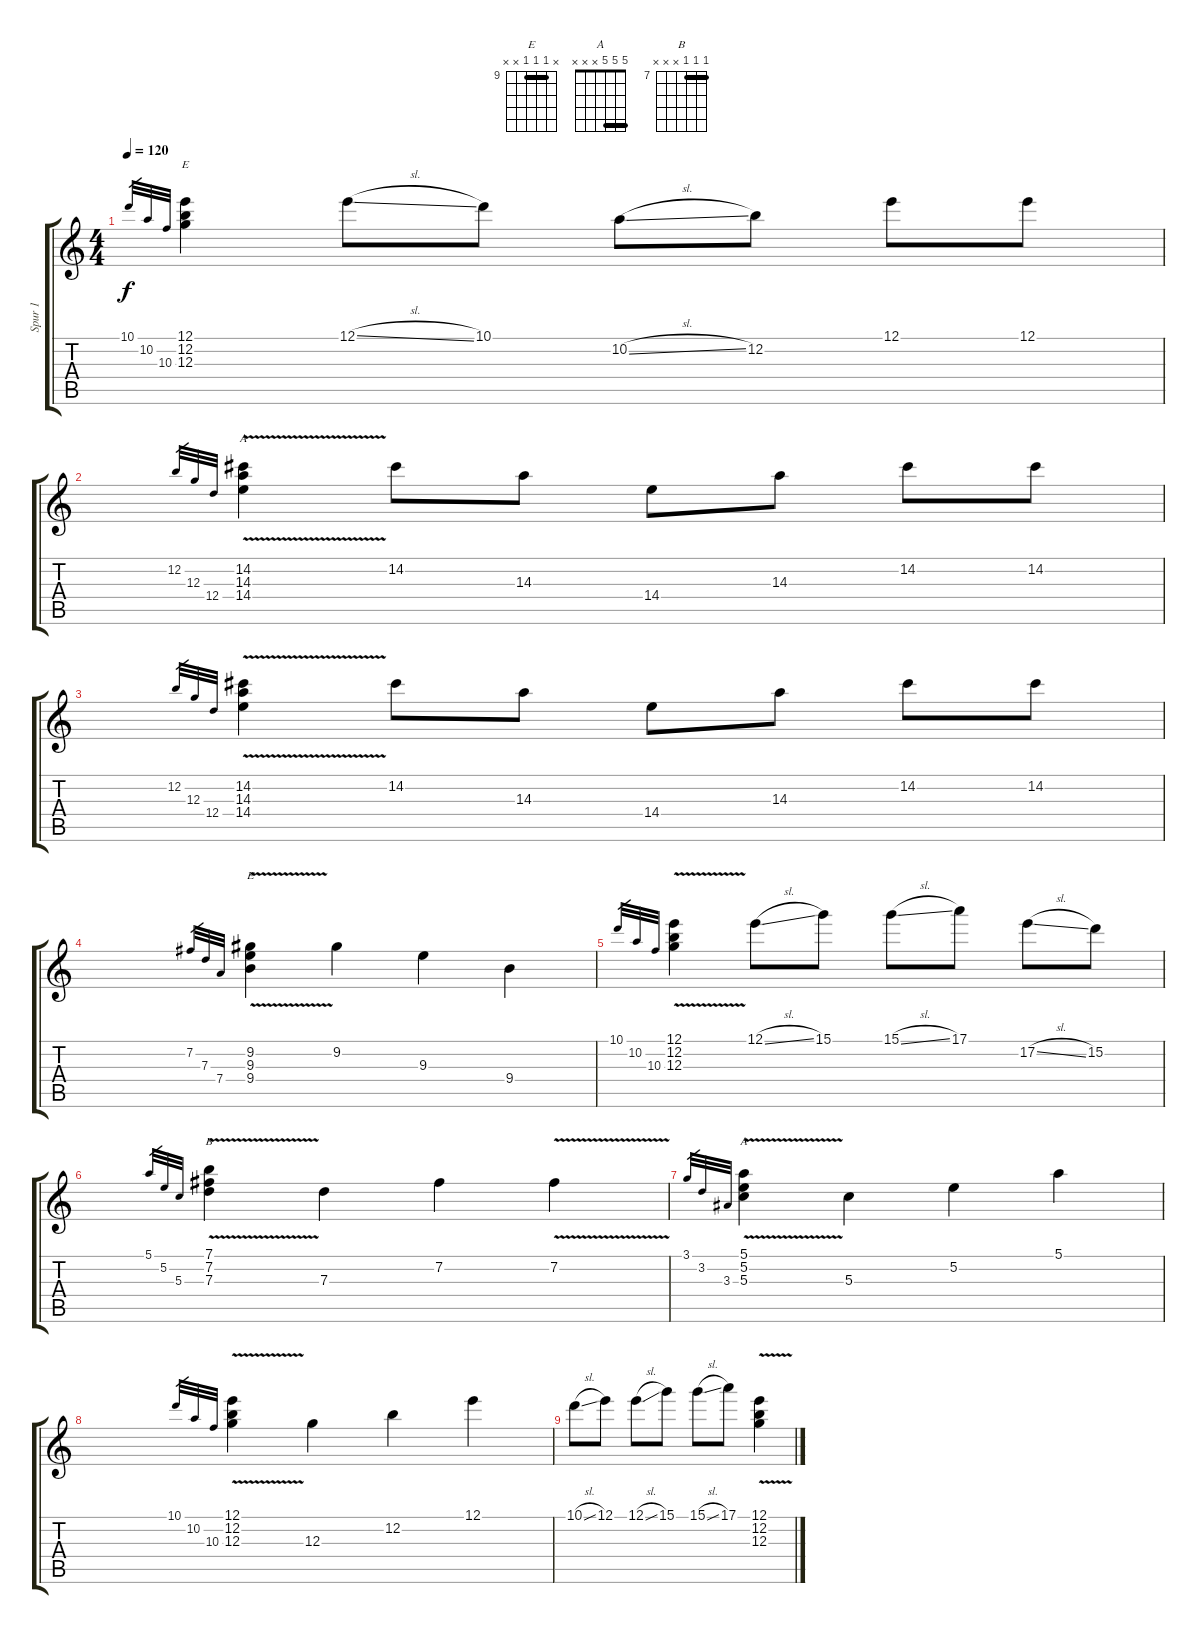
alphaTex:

\track ("Spur 1" "Spur 1") {instrument acousticguitarsteel}
\staff {score tabs}
\tuning (E4 B3 G3 D3 A2 E2) {hide}
\chord ("E" 12 12 12 x x x) {firstfret 12 barre 12}
\chord ("A" x 14 14 14 x x) {firstfret 14 barre 14}
\chord ("E" x 9 9 9 x x) {firstfret 9 barre 9}
\chord ("B" 7 7 7 x x x) {firstfret 7 barre 7}
\chord ("A" 5 5 5 x x x) {barre 5}
\ts (4 4)
\tempo 120
\clef g2
\ks c
10.1.32{gr dy f} 10.2.32{gr} 10.3.32{gr} (12.1 12.2 12.3).4{ch "E"} 12.1{sl}.8 10.1.8 10.2{sl}.8 12.2.8 12.1.8 12.1.8 |
12.2.32{gr} 12.3.32{gr} 12.4.32{gr} (14.2{v} 14.3{v} 14.4).4{ch "A"} 14.2.8 14.3.8 14.4.8 14.3.8 14.2.8 14.2.8 |
12.2.32{gr} 12.3.32{gr} 12.4.32{gr} (14.2{v} 14.3{v} 14.4).4 14.2.8 14.3.8 14.4.8 14.3.8 14.2.8 14.2.8 |
7.2.32{gr} 7.3.32{gr} 7.4.32{gr} (9.2 9.3 9.4{v}).4{ch "E"} 9.2.4 9.3.4 9.4.4 |
10.1.32{gr} 10.2.32{gr} 10.3.32{gr} (12.1 12.2{v} 12.3).4 12.1{sl}.8 15.1.8 15.1{sl}.8 17.1.8 17.2{sl}.8 15.2.8 |
5.1.32{gr} 5.2.32{gr} 5.3.32{gr} (7.1 7.2 7.3{v}).4{ch "B"} 7.3.4 7.2.4 7.2{v}.4 |
3.1.32{gr} 3.2.32{gr} 3.3.32{gr} (5.1{v} 5.2 5.3).4{ch "A"} 5.3.4 5.2.4 5.1.4 |
10.1.32{gr} 10.2.32{gr} 10.3.32{gr} (12.1{v} 12.2 12.3).4 12.3.4 12.2.4 12.1.4 |
10.1{sl}.8 12.1.8 12.1{sl}.8 15.1.8 15.1{sl}.8 17.1.8 (12.1{v} 12.2 12.3).4
